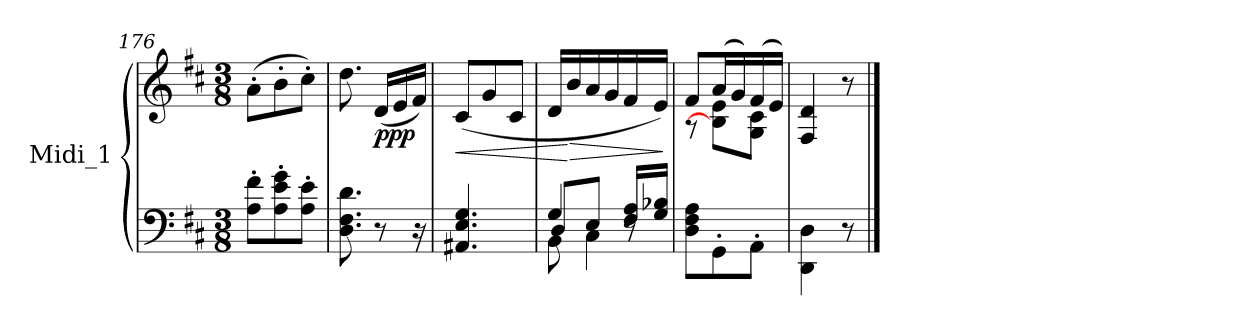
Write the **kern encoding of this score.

**kern	**kern	**dynam
*part1	*part1	*part1
*staff2	*staff1	*staff1/2
*I"Midi_1	*	*
*clefF4	*clefG2	*
*k[f#c#]	*k[f#c#]	*
*D:	*D:	*
*M3/8	*M3/8	*
=176	=176	=176
8A\' 8f#\'L	(>8a'\L	.
8A\' 8e\' 8g\'	8b'\	.
8A\' 8e\'J	8cc#'\J)	.
=177	=177	=177
8.D\ 8.F#\ 8.d\	8.dd\	.
!	!	!LO:DY:b
8r	(16d/LL	ppp
.	16e/	.
16r	16f#/JJ)	.
=178	=178	=178
!	!	!LO:HP:b
4.AA#X/ 4.E/ 4.G/	(8c#/L	<
.	8g/	.
.	8c#/J	.
=179	=179	=179
*^	*	*
*	*^	*	*
4G/	8BB\	8D/L	16d/LL	.
!	!	!	!	!LO:HP:n=1:b
.	.	.	16b/	[ >
.	4C#\	8E/J	16a/	.
.	.	.	16g/	.
16F#/ 16A/LL	.	8r	16f#/	.
16G/ 16B-X/JJ	.	.	16e/JJ)	.
*v	*v	*v	*	*
.	.	]
=180	=180	=180
*	*^	*
8D\ 8F#\ 8A\L	8f#/L	8r	.
8GG'\	(>16a/L	8Bni\] 8e\L	.
.	16g/)	.	.
8AA'\J	(>16f#/	8G\ 8c#\J	.
.	16e/JJ)	.	.
*	*v	*v	*
=181	=181	=181
4DD\ 4D\	4F#/ 4d/	.
8r	8r	.
==	==	==
*-	*-	*-
